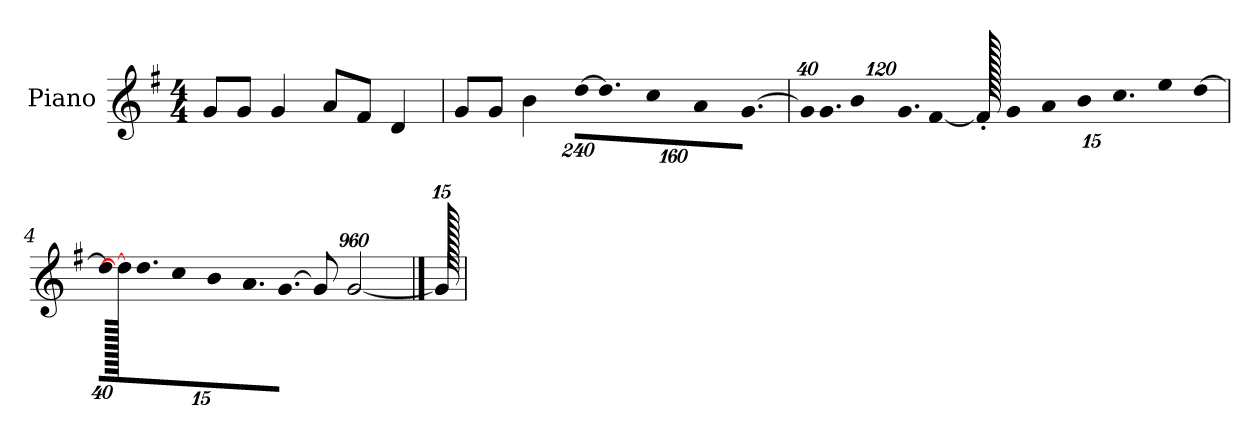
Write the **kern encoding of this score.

**kern
*part1
*staff1
*I"Piano
*I'P-no
*clefG2
*k[f#]
*M4/4
*MM90
=1
8g/L
8g/J
4g/
8a/L
8f#/J
4d/
=2
8g/L
8g/J
4b\
*Xbrackettup
!LO:N:vis=16
[1920%137dd\KL
!LO:N:vis=8.
640%137dd\]
!LO:N:vis=16
1920%137cc\L
!LO:N:vis=32
640%23a\K
!LO:N:vis=16.
[960%103g\JJ
=3
!LO:N:vis=32
640%23g/KLL]
!LO:N:vis=16.
960%103g/J
!LO:N:vis=8
960%137b/
!LO:N:vis=16.
960%103g/L
[384%41f#/J
1920f#'/]
20g\LL
20a\
20b\J
10.cc\
10ee\
[1920%191dd\J
=4
!LO:N:vis=32
640%23dd\KLL]
1920dd\_
!LO:N:vis=16.
960%103dd\
!LO:N:vis=16
1920%137cc\
!LO:N:vis=16
1920%137b\
!LO:N:vis=16.
960%103a\
!LO:N:vis=16.
[960%103g\JJ
8g/]
[1920%719g/
==5
1920g/]
=
*-
